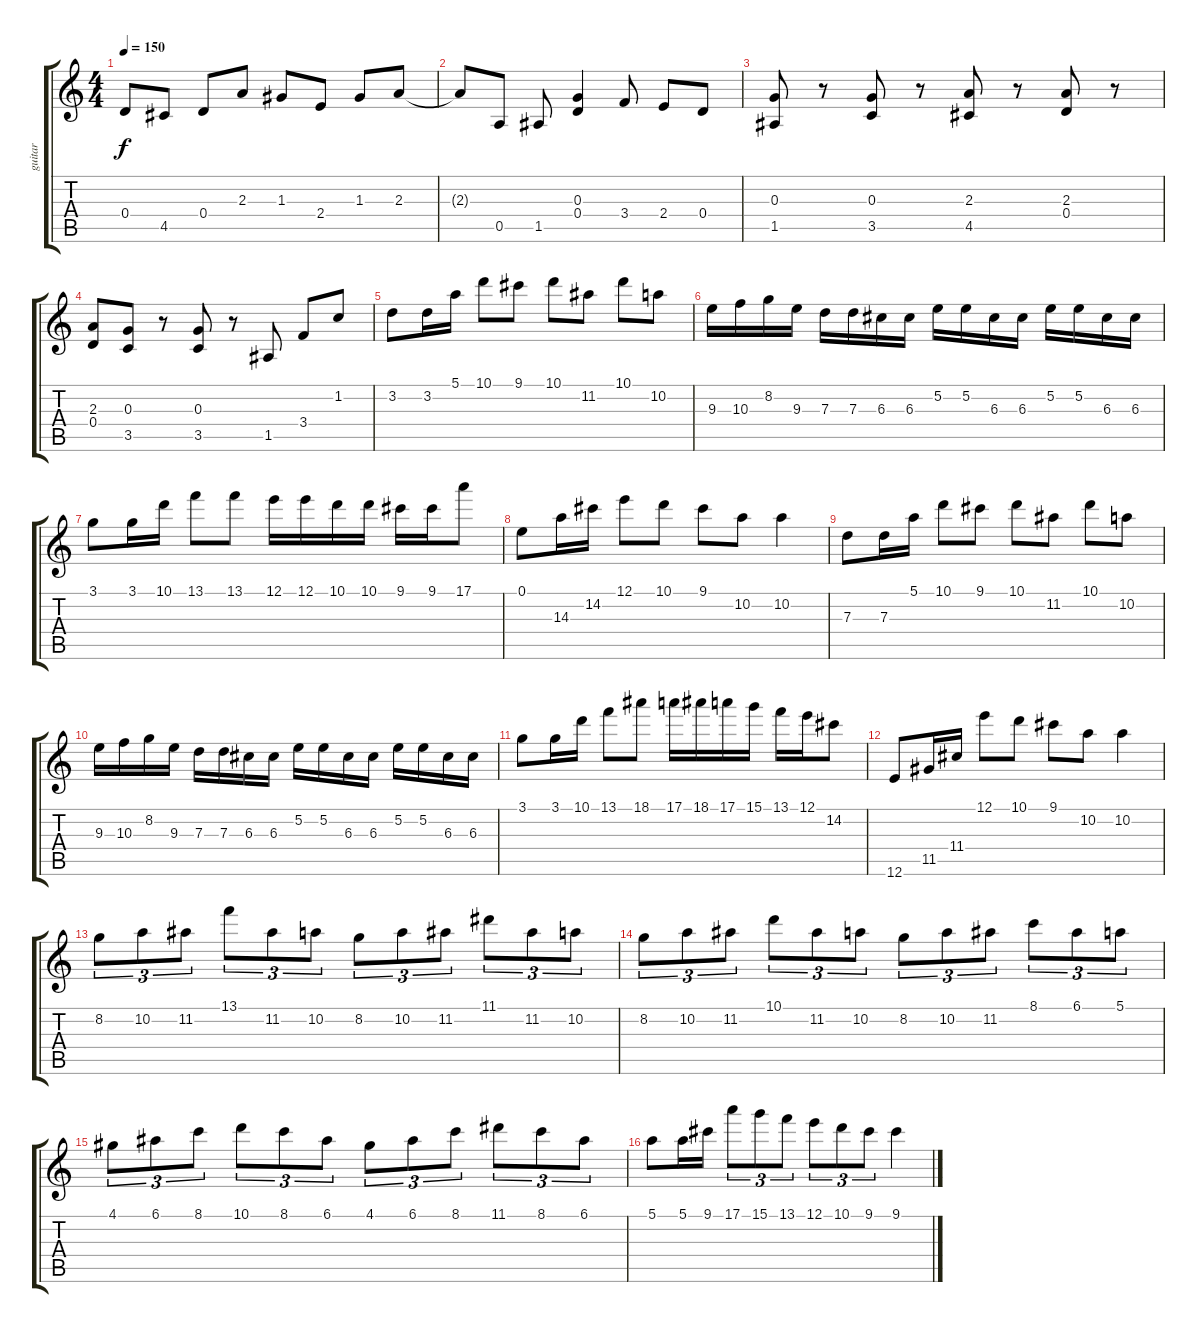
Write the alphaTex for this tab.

\track ("guitar" "guitar") {instrument distortionguitar}
\staff {score tabs}
\tuning (E4 B3 G3 D3 A2 E2) {hide}
\ts (4 4)
\tempo 150
\clef g2
\ks c
0.4.8{dy f} 4.5.8 0.4.8 2.3.8 1.3.8 2.4.8 1.3.8 2.3.8 |
2.3{t}.8 0.5.8 1.5.8 (0.3 0.4).4 3.4.8 2.4.8 0.4.8 |
(0.3 1.5).8 r.8 (0.3 3.5).8 r.8 (2.3 4.5).8 r.8 (2.3 0.4).8 r.8 |
(2.3 0.4).8 (0.3 3.5).8 r.8 (0.3 3.5).8 r.8 1.5.8 3.4.8 1.2.8 |
3.2.8 3.2.16 5.1.16 10.1.8 9.1.8 10.1.8 11.2.8 10.1.8 10.2.8 |
9.3.16 10.3.16 8.2.16 9.3.16 7.3.16 7.3.16 6.3.16 6.3.16 5.2.16 5.2.16 6.3.16 6.3.16 5.2.16 5.2.16 6.3.16 6.3.16 |
3.1.8 3.1.16 10.1.16 13.1.8 13.1.8 12.1.16 12.1.16 10.1.16 10.1.16 9.1.16 9.1.16 17.1.8 |
0.1.8 14.3.16 14.2.16 12.1.8 10.1.8 9.1.8 10.2.8 10.2.4 |
7.3.8 7.3.16 5.1.16 10.1.8 9.1.8 10.1.8 11.2.8 10.1.8 10.2.8 |
9.3.16 10.3.16 8.2.16 9.3.16 7.3.16 7.3.16 6.3.16 6.3.16 5.2.16 5.2.16 6.3.16 6.3.16 5.2.16 5.2.16 6.3.16 6.3.16 |
3.1.8 3.1.16 10.1.16 13.1.8 18.1.8 17.1.16 18.1.16 17.1.16 15.1.16 13.1.16 12.1.16 14.2.8 |
12.6.8 11.5.16 11.4.16 12.1.8 10.1.8 9.1.8 10.2.8 10.2.4 |
8.2.8{tu (3 2)} 10.2.8{tu (3 2)} 11.2.8{tu (3 2)} 13.1.8{tu (3 2)} 11.2.8{tu (3 2)} 10.2.8{tu (3 2)} 8.2.8{tu (3 2)} 10.2.8{tu (3 2)} 11.2.8{tu (3 2)} 11.1.8{tu (3 2)} 11.2.8{tu (3 2)} 10.2.8{tu (3 2)} |
8.2.8{tu (3 2)} 10.2.8{tu (3 2)} 11.2.8{tu (3 2)} 10.1.8{tu (3 2)} 11.2.8{tu (3 2)} 10.2.8{tu (3 2)} 8.2.8{tu (3 2)} 10.2.8{tu (3 2)} 11.2.8{tu (3 2)} 8.1.8{tu (3 2)} 6.1.8{tu (3 2)} 5.1.8{tu (3 2)} |
4.1.8{tu (3 2)} 6.1.8{tu (3 2)} 8.1.8{tu (3 2)} 10.1.8{tu (3 2)} 8.1.8{tu (3 2)} 6.1.8{tu (3 2)} 4.1.8{tu (3 2)} 6.1.8{tu (3 2)} 8.1.8{tu (3 2)} 11.1.8{tu (3 2)} 8.1.8{tu (3 2)} 6.1.8{tu (3 2)} |
5.1.8 5.1.16 9.1.16 17.1.8{tu (3 2)} 15.1.8{tu (3 2)} 13.1.8{tu (3 2)} 12.1.8{tu (3 2)} 10.1.8{tu (3 2)} 9.1.8{tu (3 2)} 9.1.4
